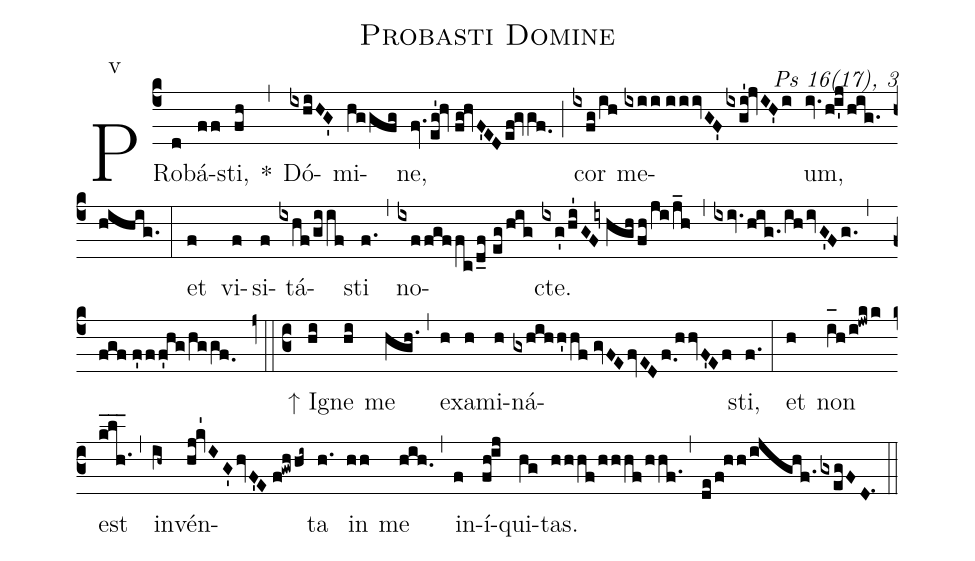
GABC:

name:Probasti Domine;
commentary: Ps 16(17), 3;
mode:v;
%%
(c4) PRo(d)bá(ff)sti,(fh) *(,) Dó(ixhiHG')mi(hggfg)ne,(fv.eg'!hv//fg!hvF'EDef!gvgf.0) (;) cor(ixfg/ih) me(ixii//iiivGF'ixgi'!jvIH'i)um,(iv.hi'j/hig./hihig.) (:) et(f) vi(f)si(f)tá(ixhf/giif)sti(f.) (,) no(ixffgffc/d_f//eg/hig)cte.(ixg'/hi'GF//{/[-3]iy}hgh/fh/ji/j_h) (,) (ixiv.hig./ihivG'Fg.) (,) (fgf//f'ff'hg/hggf.0) (z0::c3) ↑ I(hi)gne(hi) me(hgh.) (,) ex(h)a(h)mi(h)ná(gxhihh'hf//gvFEfvEDf.0/[-0.5]hhvF'Ef)sti,(f.) (:) et(h) non(i_[oh:h]h/i!jwkk) est(k_l_h.1_) (,) in(ih~)vén(hj!kv'1IG'hvF'E//f!gwhhi~)ta(h.) in(hh) me(hih.) (,) in(f)í(fh!ij)qui(hg)tas.(hhhf/hhhf/hhf.) (,) (de/!f!hh/!ijghf.gxegFD.1) (::)
